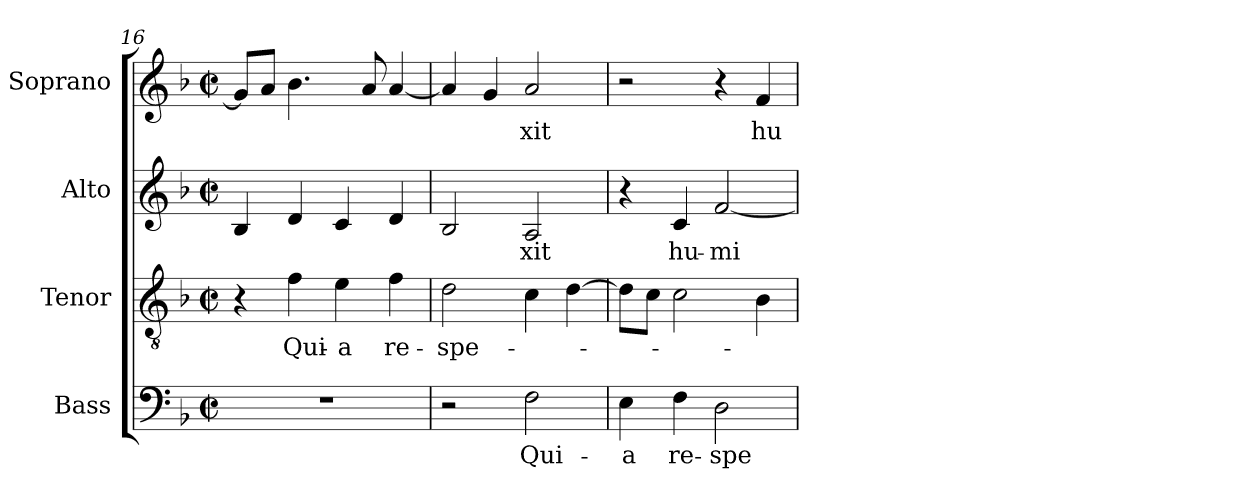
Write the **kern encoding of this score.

**kern	**text	**kern	**text	**kern	**text	**kern	**text
*part4	*part4	*part3	*part3	*part2	*part2	*part1	*part1
*staff4	*staff4	*staff3	*staff3	*staff2	*staff2	*staff1	*staff1
*I"Bass	*	*I"Tenor	*	*I"Alto	*	*I"Soprano	*
*I'B	*	*I'T	*	*I'A	*	*I'S	*
*clefF4	*	*clefGv2	*	*clefG2	*	*clefG2	*
*k[b-]	*	*k[b-]	*	*k[b-]	*	*k[b-]	*
*F:	*	*F:	*	*F:	*	*F:	*
*M2/2	*	*M2/2	*	*M2/2	*	*M2/2	*
*met(c|)	*	*met(c|)	*	*met(c|)	*	*met(c|)	*
=16	=16	=16	=16	=16	=16	=16	=16
1r	.	4r	.	4B-/	.	8g/L]	.
.	.	.	.	.	.	8a/J	.
.	.	4f\	Qui-	4d/	.	4.b-\	.
.	.	4e\	-a	4c/	.	.	.
.	.	.	.	.	.	8a/	.
.	.	4f\	re-	4d/	.	[4a/	.
=17	=17	=17	=17	=17	=17	=17	=17
2r	.	2d\	-spe-	2B-/	.	4a/]	.
.	.	.	.	.	.	4g/	.
2F\	Qui-	4c\	.	2A/	-xit	2a/	-xit
.	.	[4d\	.	.	.	.	.
=18	=18	=18	=18	=18	=18	=18	=18
4E\	-a	8d\L]	.	4r	.	2r	.
.	.	8c\J	.	.	.	.	.
4F\	re-	2c\	.	4c/	hu-	.	.
2D\	-spe-	.	.	[2f/	-mi-	4r	.
.	.	4B-\	.	.	.	4f/	hu-
=	=	=	=	=	=	=	=
*-	*-	*-	*-	*-	*-	*-	*-
